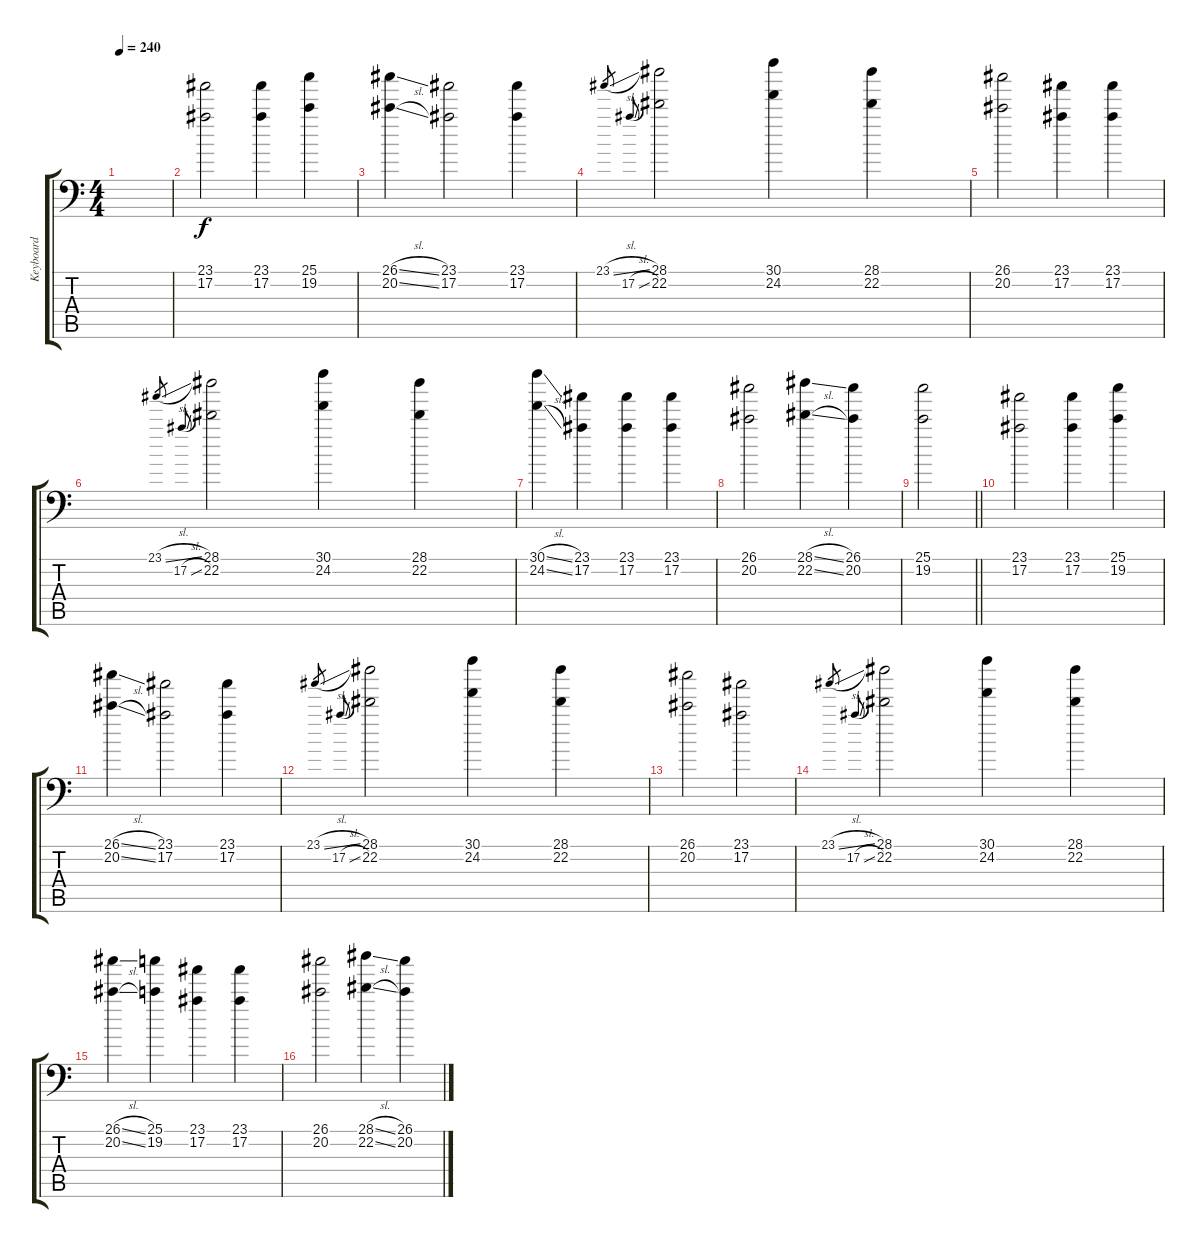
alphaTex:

\track ("Keyboard" "Keyboard") {instrument acousticguitarsteel}
\staff {score tabs}
\tuning (B3 F3 E3 A2 E2 A1) {hide}
\ts (4 4)
\tempo 240
\clef f4
\ks c
|
(23.1 17.2).2{instrument lead1square} (23.1 17.2).4 (25.1 19.2).4 |
(26.1{sl} 20.2{sl}).4 (23.1 17.2).2 (23.1 17.2).4 |
23.1{sl}.16{gr} 17.2{sl}.16{gr onbeat} (28.1 22.2).2 (30.1 24.2).4 (28.1 22.2).4 |
(26.1 20.2).2 (23.1 17.2).4 (23.1 17.2).4 |
23.1{sl}.16{gr} 17.2{sl}.16{gr onbeat} (28.1 22.2).2 (30.1 24.2).4 (28.1 22.2).4 |
(30.1{sl} 24.2{sl}).4 (23.1 17.2).4 (23.1 17.2).4 (23.1 17.2).4 |
(26.1 20.2).2 (28.1{sl} 22.2{sl}).4 (26.1 20.2).4 |
\barLineRight lightlight
(25.1 19.2).2 |
(23.1 17.2).2{volume 16 instrument tremolostrings} (23.1 17.2).4 (25.1 19.2).4 |
(26.1{sl} 20.2{sl}).4 (23.1 17.2).2 (23.1 17.2).4 |
23.1{sl}.16{gr} 17.2{sl}.16{gr onbeat} (28.1 22.2).2 (30.1 24.2).4 (28.1 22.2).4 |
(26.1 20.2).2 (23.1 17.2).2 |
23.1{sl}.16{gr} 17.2{sl}.16{gr onbeat} (28.1 22.2).2 (30.1 24.2).4 (28.1 22.2).4 |
(26.1{sl} 20.2{sl}).4 (25.1 19.2).4 (23.1 17.2).4 (23.1 17.2).4 |
(26.1 20.2).2 (28.1{sl} 22.2{sl}).4 (26.1 20.2).4
